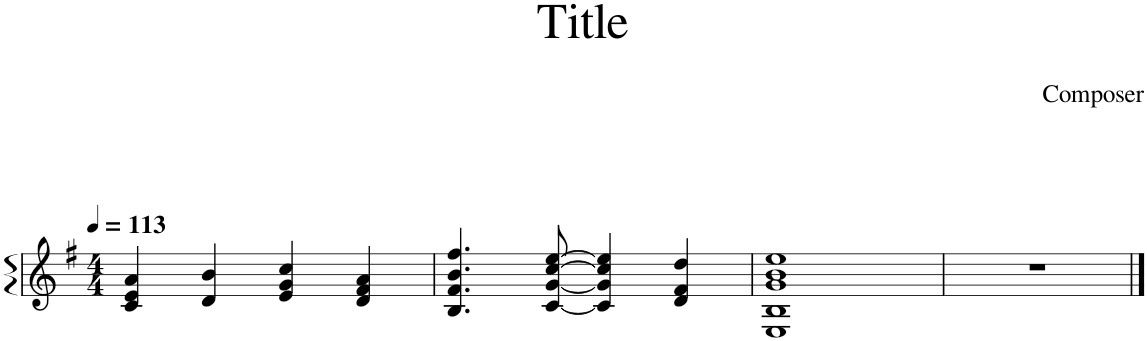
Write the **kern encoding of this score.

**kern
*part1
*staff1
*I"Piano
*I'Pno.
*clefG2
*k[f#]
*M4/4
*MM113
=1
4c/ 4e/ 4a/
4d/ 4b/
4e/ 4g/ 4cc/
4d/ 4f#/ 4a/
=2
4.B/ 4.f#/ 4.b/ 4.ff#/
[8c/ [8g/ [8cc/ [8ee/
4c/] 4g/] 4cc/] 4ee/]
4d/ 4f#/ 4dd/
=3
1E 1B 1g 1b 1ee
=4
1r
==
*-
